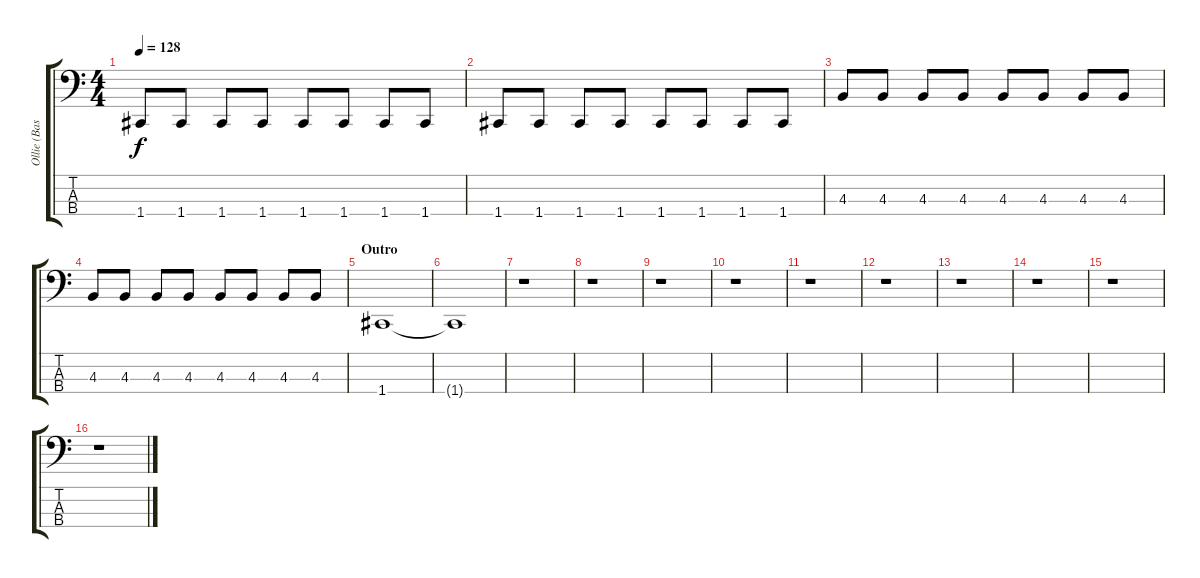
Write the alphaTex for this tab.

\track ("Ollie (Bass)" "Ollie (Bas") {instrument electricbassfinger}
\staff {score tabs}
\tuning (F2 C2 G1 C1) {hide}
\ts (4 4)
\tempo 128
\clef f4
\ks c
1.4.8{dy f} 1.4.8 1.4.8 1.4.8 1.4.8 1.4.8 1.4.8 1.4.8 |
1.4.8 1.4.8 1.4.8 1.4.8 1.4.8 1.4.8 1.4.8 1.4.8 |
4.3.8 4.3.8 4.3.8 4.3.8 4.3.8 4.3.8 4.3.8 4.3.8 |
4.3.8 4.3.8 4.3.8 4.3.8 4.3.8 4.3.8 4.3.8 4.3.8 |
\section ("" "Outro")
1.4.1 |
1.4{t}.1 |
r.1 |
r.1 |
r.1 |
r.1 |
r.1 |
r.1 |
r.1 |
r.1 |
r.1 |
r.1
